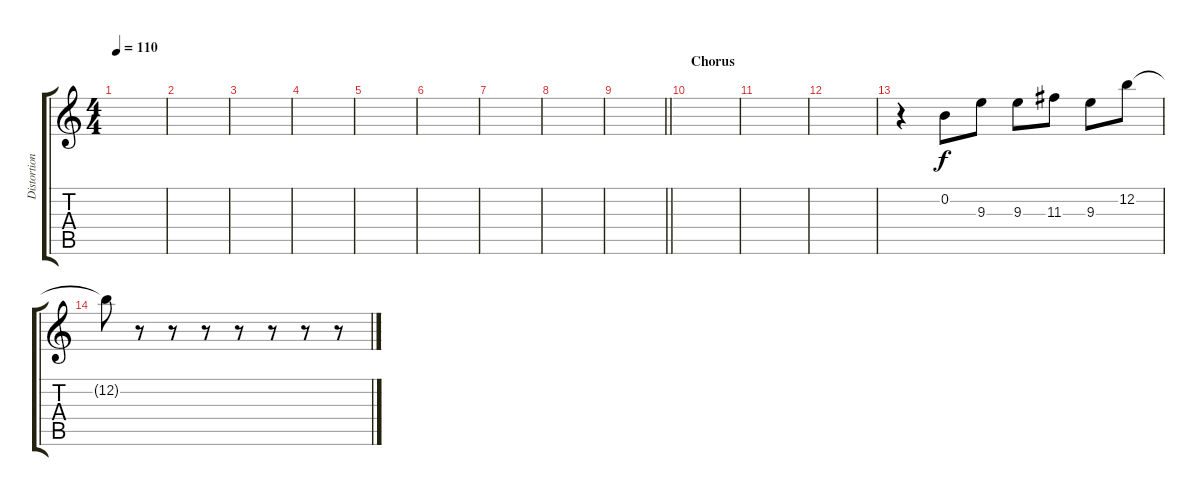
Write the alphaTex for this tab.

\track ("Distortion Lead Guitar" "Distortion") {instrument distortionguitar}
\staff {score tabs}
\tuning (E4 B3 G3 D3 A2 D2) {hide}
\ts (4 4)
\tempo 110
\clef g2
\ks c
|
|
|
|
|
|
|
|
\barLineRight lightlight
|
\section ("" "Chorus")
|
|
|
r.4 0.2.8 9.3.8 9.3.8 11.3.8 9.3.8 12.2.8 |
12.2{t}.8 r.8 r.8 r.8 r.8 r.8 r.8 r.8
